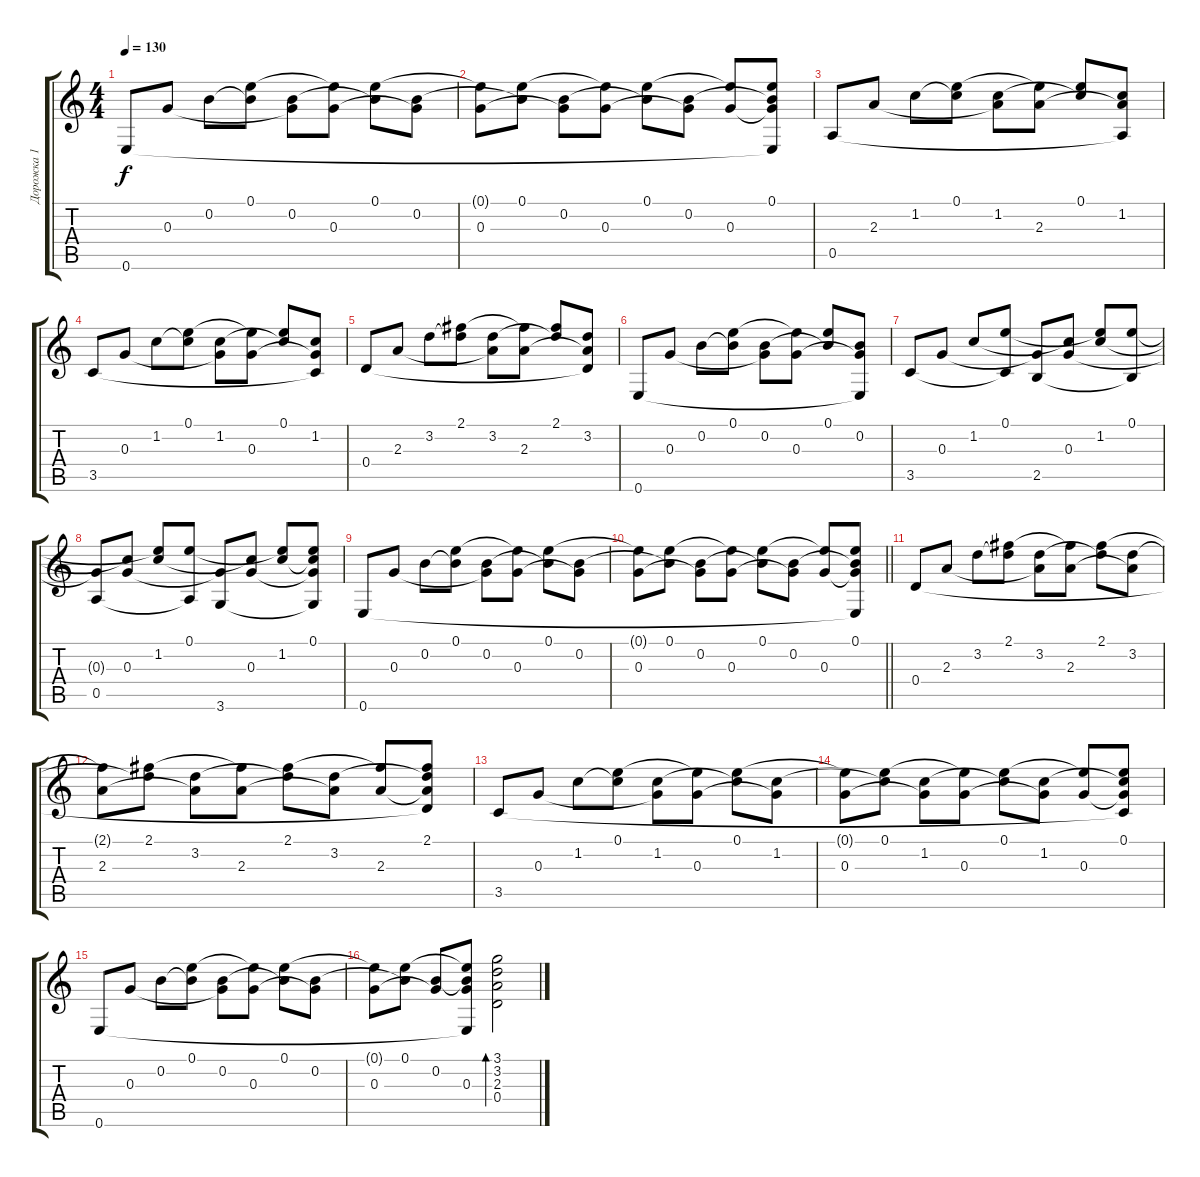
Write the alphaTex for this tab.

\track ("Дорожка 1" "Дорожка 1") {instrument acousticguitarsteel}
\staff {score tabs}
\tuning (E4 B3 G3 D3 A2 E2) {hide}
\ts (4 4)
\tempo 130
\clef g2
\ks c
0.6.8{dy f} 0.3.8 0.2.8 (0.1 0.2{t}).8 (0.2 0.3{t}).8 (0.1{t} 0.3).8 (0.1 0.2{t}).8 (0.2 0.3{t}).8 |
(0.1{t} 0.3).8 (0.1 0.2{t}).8 (0.2 0.3{t}).8 (0.1{t} 0.3).8 (0.1 0.2{t}).8 (0.2 0.3{t}).8 (0.1{t} 0.3).8 (0.1 0.2{t} 0.3{t} 0.6{t}).8 |
0.5.8 2.3.8 1.2.8 (0.1 1.2{t}).8 (1.2 2.3{t}).8 (0.1{t} 2.3).8 (0.1 1.2{t}).8 (1.2 2.3{t} 0.5{t}).8 |
3.5.8 0.3.8 1.2.8 (0.1 1.2{t}).8 (1.2 0.3{t}).8 (0.1{t} 0.3).8 (0.1 1.2{t}).8 (1.2 0.3{t} 3.5{t}).8 |
0.4.8 2.3.8 3.2.8 (2.1 3.2{t}).8 (3.2 2.3{t}).8 (2.1{t} 2.3).8 (2.1 3.2{t}).8 (3.2 2.3{t} 0.4{t}).8 |
0.6.8 0.3.8 0.2.8 (0.1 0.2{t}).8 (0.2 0.3{t}).8 (0.1{t} 0.3).8 (0.1 0.2{t}).8 (0.2 0.3{t} 0.6{t}).8 |
3.5.8 0.3.8 1.2.8 (0.1 3.5{t}).8 (0.3{t} 2.5).8 (1.2{t} 0.3).8 (0.1{t} 1.2).8 (0.1 2.5{t}).8 |
(0.3{t} 0.5).8 (1.2{t} 0.3).8 (0.1{t} 1.2).8 (0.1 0.5{t}).8 (0.3{t} 3.6).8 (1.2{t} 0.3).8 (0.1{t} 1.2).8 (0.1 1.2{t} 0.3{t} 3.6{t}).8 |
0.6.8 0.3.8 0.2.8 (0.1 0.2{t}).8 (0.2 0.3{t}).8 (0.1{t} 0.3).8 (0.1 0.2{t}).8 (0.2 0.3{t}).8 |
\barLineRight lightlight
(0.1{t} 0.3).8 (0.1 0.2{t}).8 (0.2 0.3{t}).8 (0.1{t} 0.3).8 (0.1 0.2{t}).8 (0.2 0.3{t}).8 (0.1{t} 0.3).8 (0.1 0.2{t} 0.3{t} 0.6{t}).8 |
0.4.8 2.3.8 3.2.8 (2.1 3.2{t}).8 (3.2 2.3{t}).8 (2.1{t} 2.3).8 (2.1 3.2{t}).8 (3.2 2.3{t}).8 |
(2.1{t} 2.3).8 (2.1 3.2{t}).8 (3.2 2.3{t}).8 (2.1{t} 2.3).8 (2.1 3.2{t}).8 (3.2 2.3{t}).8 (2.1{t} 2.3).8 (2.1 3.2{t} 2.3{t} 0.4{t}).8 |
3.5.8 0.3.8 1.2.8 (0.1 1.2{t}).8 (1.2 0.3{t}).8 (0.1{t} 0.3).8 (0.1 1.2{t}).8 (1.2 0.3{t}).8 |
(0.1{t} 0.3).8 (0.1 1.2{t}).8 (1.2 0.3{t}).8 (0.1{t} 0.3).8 (0.1 1.2{t}).8 (1.2 0.3{t}).8 (0.1{t} 0.3).8 (0.1 1.2{t} 0.3{t} 3.5{t}).8 |
0.6.8 0.3.8 0.2.8 (0.1 0.2{t}).8 (0.2 0.3{t}).8 (0.1{t} 0.3).8 (0.1 0.2{t}).8 (0.2 0.3{t}).8 |
(0.1{t} 0.3).8 (0.1 0.2{t}).8 (0.2 0.3{t}).8 (0.1{t} 0.2{t} 0.3 0.6{t}).8 (3.1 3.2 2.3 0.4).2{bd 60}
